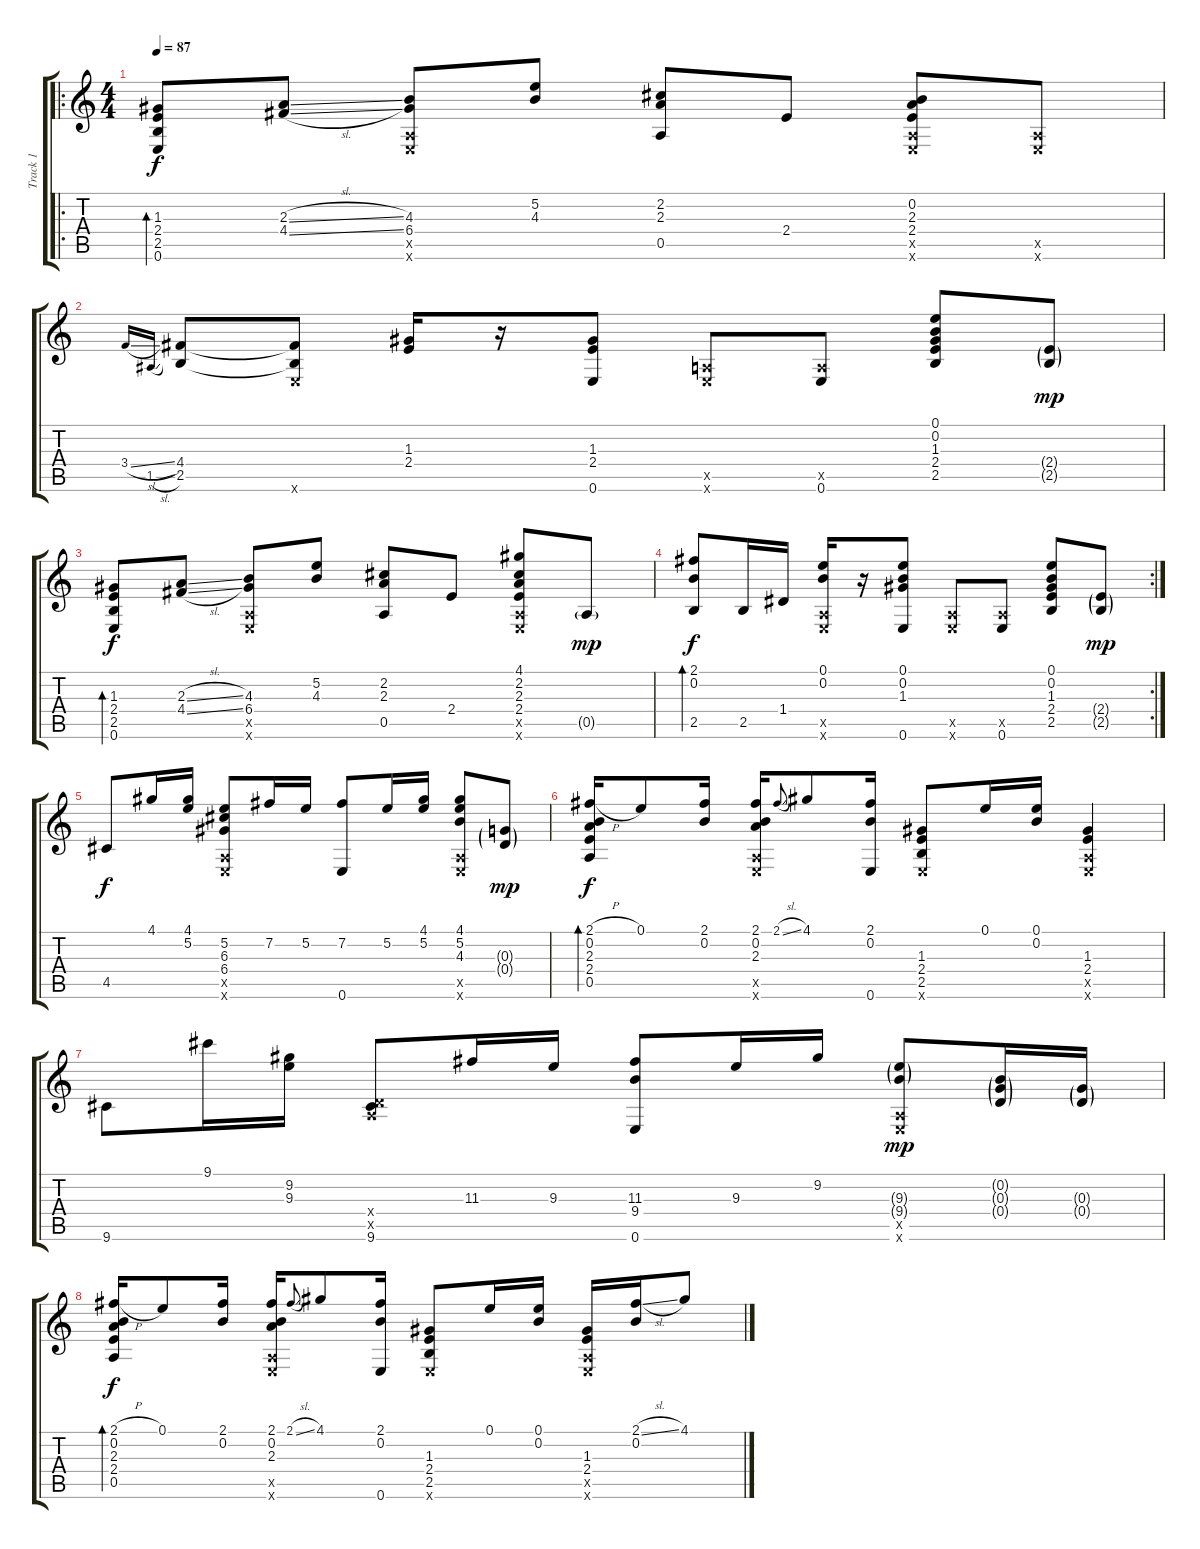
\track ("Track 1" "Track 1") {instrument acousticguitarsteel}
\staff {score tabs}
\tuning (E4 B3 G3 D3 A2 E2) {hide}
\ro
\ts (4 4)
\tempo 87
\clef g2
\ks c
(1.3 2.4 2.5 0.6).8{bd 60 dy f} (2.3{sl} 4.4{sl}).8 (4.3 6.4 0.5{x} 0.6{x}).8 (5.2 4.3).8 (2.2 2.3 0.5).8 2.4.8 (0.2 2.3 2.4 0.5{x} 0.6{x}).8 (0.5{x} 0.6{x}).8 |
3.4{sl}.16{gr onbeat} 1.5{sl}.16{gr onbeat} (4.4 2.5).8 (4.4{t} 2.5{t} 0.6{x}).8 (1.3 2.4).16 r.16 (1.3 2.4 0.6).8 (0.5{x} 0.6{x}).8 (0.5{x} 0.6).8 (0.1 0.2 1.3 2.4 2.5).8 (2.4{g} 2.5{g}).8{dy mp} |
(1.3 2.4 2.5 0.6).8{bd 60 dy f} (2.3{sl} 4.4{sl}).8 (4.3 6.4 0.5{x} 0.6{x}).8 (5.2 4.3).8 (2.2 2.3 0.5).8 2.4.8 (4.1 2.2 2.3 2.4 0.5{x} 0.6{x}).8 0.5{g}.8{dy mp} |
\rc 2
(2.1 0.2 2.5).8{bd 60 dy f} 2.5.16 1.4.16 (0.1 0.2 0.5{x} 0.6{x}).16 r.16 (0.1 0.2 1.3 0.6).8 (0.5{x} 0.6{x}).8 (0.5{x} 0.6).8 (0.1 0.2 1.3 2.4 2.5).8 (2.4{g} 2.5{g}).8{dy mp} |
4.5.8{dy f} 4.1.16 (4.1 5.2).16 (5.2 6.3 6.4 0.5{x} 0.6{x}).8 7.2.16 5.2.16 (7.2 0.6).8 5.2.16 (4.1 5.2).16 (4.1 5.2 4.3 0.5{x} 0.6{x}).8 (0.3{g} 0.4{g}).8{dy mp} |
(2.1{h} 0.2 2.3 2.4 0.5).16{bd 120 dy f} 0.1.8 (2.1 0.2).16 (2.1 0.2 2.3 0.5{x} 0.6{x}).16 2.1{sl}.8{gr onbeat} 4.1.8 (2.1 0.2 0.6).16 (1.3 2.4 2.5 0.6{x}).8 0.1.16 (0.1 0.2).16 (1.3 2.4 0.5{x} 0.6{x}).4 |
9.6.8 9.1.16 (9.2 9.3).16 (0.4{x} 0.5{x} 9.6).8 11.3.16 9.3.16 (11.3 9.4 0.6).8 9.3.16 9.2.16 (9.3{g} 9.4{g} 0.5{x} 0.6{x}).8{dy mp} (0.2{g} 0.3{g} 0.4{g}).16 (0.3{g} 0.4{g}).16 |
(2.1{h} 0.2 2.3 2.4 0.5).16{bd 120 dy f} 0.1.8 (2.1 0.2).16 (2.1 0.2 2.3 0.5{x} 0.6{x}).16 2.1{sl}.8{gr onbeat} 4.1.8 (2.1 0.2 0.6).16 (1.3 2.4 2.5 0.6{x}).8 0.1.16 (0.1 0.2).16 (1.3 2.4 0.5{x} 0.6{x}).16 (2.1{sl} 0.2).16 4.1.8
